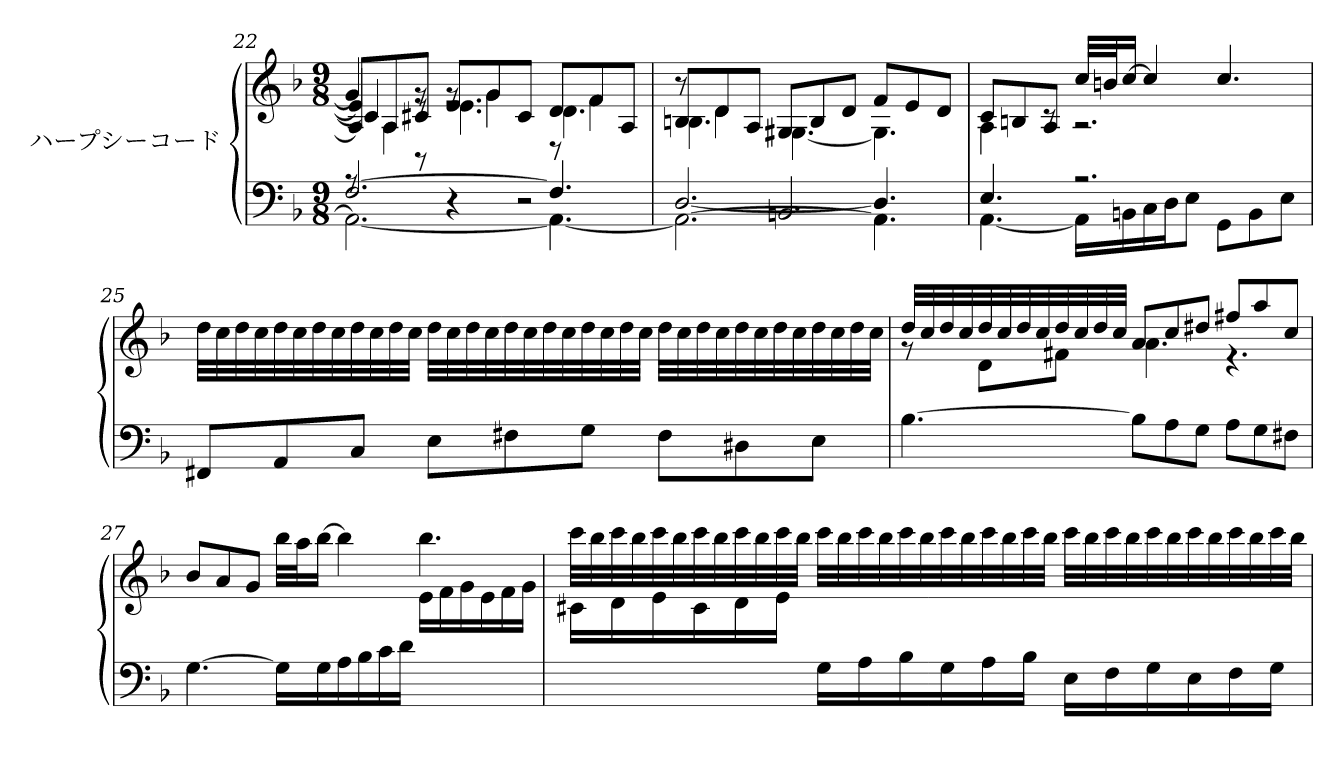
**kern	**kern
*part1	*part1
*staff2	*staff1
*I"ハープシーコード	*
*clefF4	*clefG2
*k[b-]	*k[b-]
*M9/8	*M9/8
=22	=22
*^	*^
*	*^	*	*^
*	*	*	*	*	*^
*	*	*	*	*	*	*^
[2.F/	2.AA\_	8rA	4g/]	8A/L]	4c#/]	4e/]	8ryy
.	.	4ryy	.	8A/	.	.	4A\
.	.	.	8rg	8c#X/J	8rBB	8re	.
.	.	4r	8e/L	4.e\	8rg	2.re	2.ryy
.	.	.	8g/	.	4g\	.	.
.	.	2r	8c#/J	.	.	.	.
4.F/]	4.AA\_	.	8d/L	4.d\	8rD	.	.
.	.	.	8f/	.	4f\	.	.
.	.	.	8A/J	.	.	.	.
*	*	*	*	*	*v	*v	*v
!!LO:LB:g=z
=23	=23	=23	=23	=23	=23
4.ryy	[2.D/	2.AA\_	8Bn/L	4.B\	8r
.	.	.	8d/	.	4d\
.	.	.	8A/J	.	.
2.BBn/	.	.	8G#X/L	[4.G#\	2.ryy
.	.	.	8B/	.	.
.	.	.	8d/J	.	.
.	4.D/]	4.AA\]	8f/L	4.G#\]	.
.	.	.	8e/	.	.
.	.	.	8d/J	.	.
*	*v	*v	*	*	*
*	*	*	*v	*v
=24	=24	=24	=24
4.E/	[4.AA\	8c/L	4A\
.	.	8Bn/	.
.	.	8A/J	8rc
2.r	16AA\LL]	32cc/LLL	2.r
.	.	32bn/J	.
.	16BBn\	[16cc/JJ	.
.	16C\	4cc/]	.
.	16D\J	.	.
.	8E\J	.	.
.	8GG\L	4.cc/	.
.	8BB\	.	.
.	8E\J	.	.
*v	*v	*	*
*	*v	*v
!!LO:LB:g=z
=25	=25
8FF#X/L	32dd\LLL
.	32cc\
.	32dd\
.	32cc\
8AA/	32dd\
.	32cc\
.	32dd\
.	32cc\
8C/J	32dd\
.	32cc\
.	32dd\
.	32cc\JJJ
8E\L	32dd\LLL
.	32cc\
.	32dd\
.	32cc\
8F#X\	32dd\
.	32cc\
.	32dd\
.	32cc\
8G\J	32dd\
.	32cc\
.	32dd\
.	32cc\JJJ
8F#\L	32dd\LLL
.	32cc\
.	32dd\
.	32cc\
8D#X\	32dd\
.	32cc\
.	32dd\
.	32cc\
8E\J	32dd\
.	32cc\
.	32dd\
.	32cc\JJJ
!!LO:PB:g=z
=26	=26
*	*^
[4.B-\	32dd/LLL	8rg
.	32cc/	.
.	32dd/	.
.	32cc/	.
.	32dd/	8d\L
.	32cc/	.
.	32dd/	.
.	32cc/	.
.	32dd/	8f#X\J
.	32cc/	.
.	32dd/	.
.	32cc/JJJ	.
8B-\L]	8a/L	4.a\
8A\	8cc/	.
8G\J	8dd#X/J	.
8A\L	8ff#X/L	4.r
8G\	8aa/	.
8F#X\J	8cc/J	.
=27	=27	=27
[4.G\	8b-/L	2.ryy
.	8a/	.
.	8g/J	.
16G\LL]	32bb-\LLL	.
.	32aa\J	.
16G\	[16bb-\JJ	.
16A\	4bb-\]	.
16B-\	.	.
16c\	.	.
16d\JJ	.	.
4.ryy	4.bb-\	16e\LL
.	.	16f\
.	.	16g\
.	.	16e\
.	.	16f\
.	.	16g\JJ
!!LO:LB:g=z	!!
=28	=28	=28
4.ryy	32ccc\LLL	16c#X\LL
.	32bb-\	.
.	32ccc\	16d\
.	32bb-\	.
.	32ccc\	16e\
.	32bb-\	.
.	32ccc\	16c#\
.	32bb-\	.
.	32ccc\	16d\
.	32bb-\	.
.	32ccc\	16e\JJ
.	32bb-\JJJ	.
16G\LL	32ccc\LLL	2.ryy
.	32bb-\	.
16A\	32ccc\	.
.	32bb-\	.
16B-\	32ccc\	.
.	32bb-\	.
16G\	32ccc\	.
.	32bb-\	.
16A\	32ccc\	.
.	32bb-\	.
16B-\JJ	32ccc\	.
.	32bb-\JJJ	.
16E\LL	32ccc\LLL	.
.	32bb-\	.
16F\	32ccc\	.
.	32bb-\	.
16G\	32ccc\	.
.	32bb-\	.
16E\	32ccc\	.
.	32bb-\	.
16F\	32ccc\	.
.	32bb-\	.
16G\JJ	32ccc\	.
.	32bb-\JJJ	.
*	*v	*v
=	=
*-	*-
